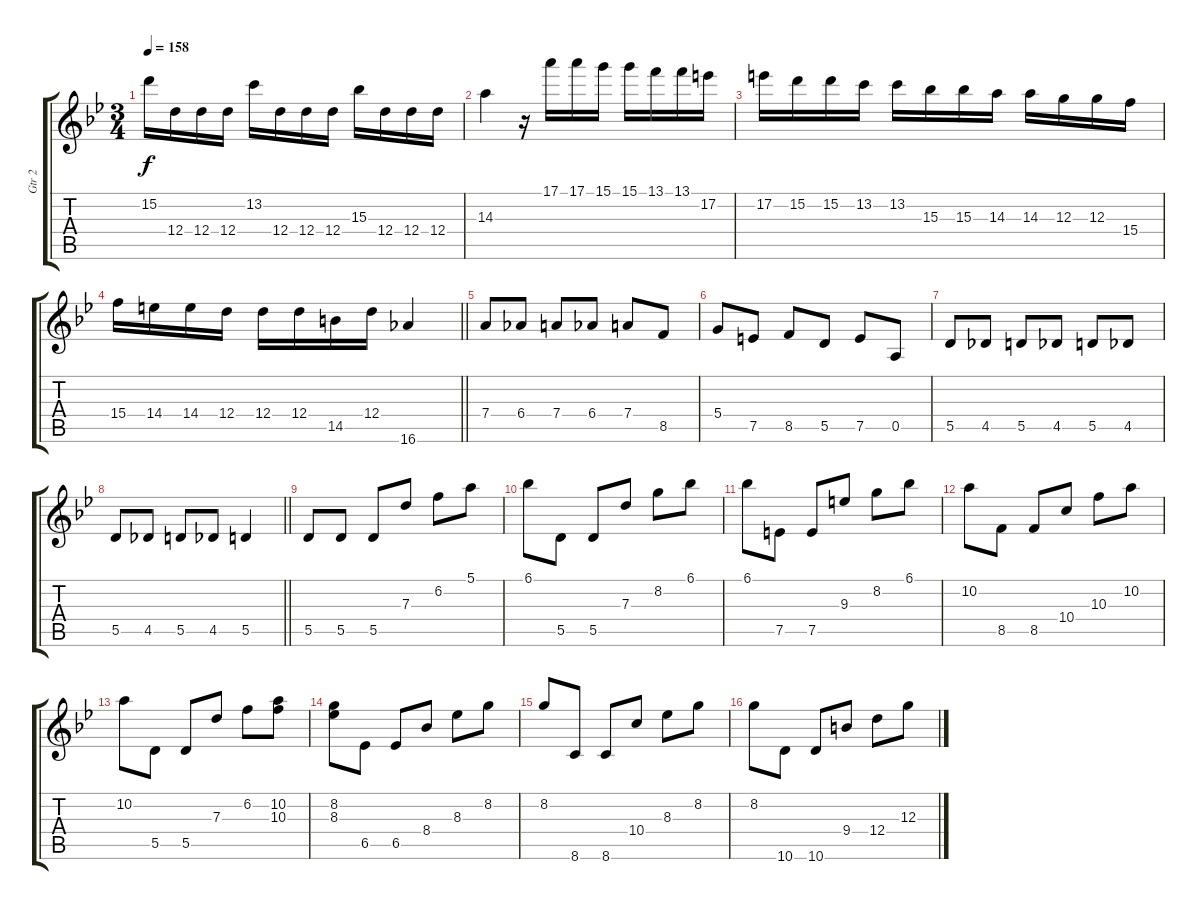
\track ("Gtr 2" "Gtr 2") {instrument overdrivenguitar}
\staff {score tabs}
\tuning (E4 B3 G3 D3 A2 E2) {hide}
\ts (3 4)
\tempo 158
\clef g2
\ks bb
15.2.16{dy f} 12.4.16 12.4.16 12.4.16 13.2.16 12.4.16 12.4.16 12.4.16 15.3.16 12.4.16 12.4.16 12.4.16 |
14.3.4 r.16 17.1.16 17.1.16 15.1.16 15.1.16 13.1.16 13.1.16 17.2.16 |
17.2.16 15.2.16 15.2.16 13.2.16 13.2.16 15.3.16 15.3.16 14.3.16 14.3.16 12.3.16 12.3.16 15.4.16 |
\barLineRight lightlight
15.4.16 14.4.16 14.4.16 12.4.16 12.4.16 12.4.16 14.5.16 12.4.16 16.6.4 |
7.4.8 6.4.8 7.4.8 6.4.8 7.4.8 8.5.8 |
5.4.8 7.5.8 8.5.8 5.5.8 7.5.8 0.5.8 |
5.5.8 4.5.8 5.5.8 4.5.8 5.5.8 4.5.8 |
\barLineRight lightlight
5.5.8 4.5.8 5.5.8 4.5.8 5.5.4 |
5.5.8 5.5.8 5.5.8 7.3.8 6.2.8 5.1.8 |
6.1.8 5.5.8 5.5.8 7.3.8 8.2.8 6.1.8 |
6.1.8 7.5.8 7.5.8 9.3.8 8.2.8 6.1.8 |
10.2.8 8.5.8 8.5.8 10.4.8 10.3.8 10.2.8 |
10.2.8 5.5.8 5.5.8 7.3.8 6.2.8 (10.2 10.3).8 |
(8.2 8.3).8 6.5.8 6.5.8 8.4.8 8.3.8 8.2.8 |
8.2.8 8.6.8 8.6.8 10.4.8 8.3.8 8.2.8 |
8.2.8 10.6.8 10.6.8 9.4.8 12.4.8 12.3.8
